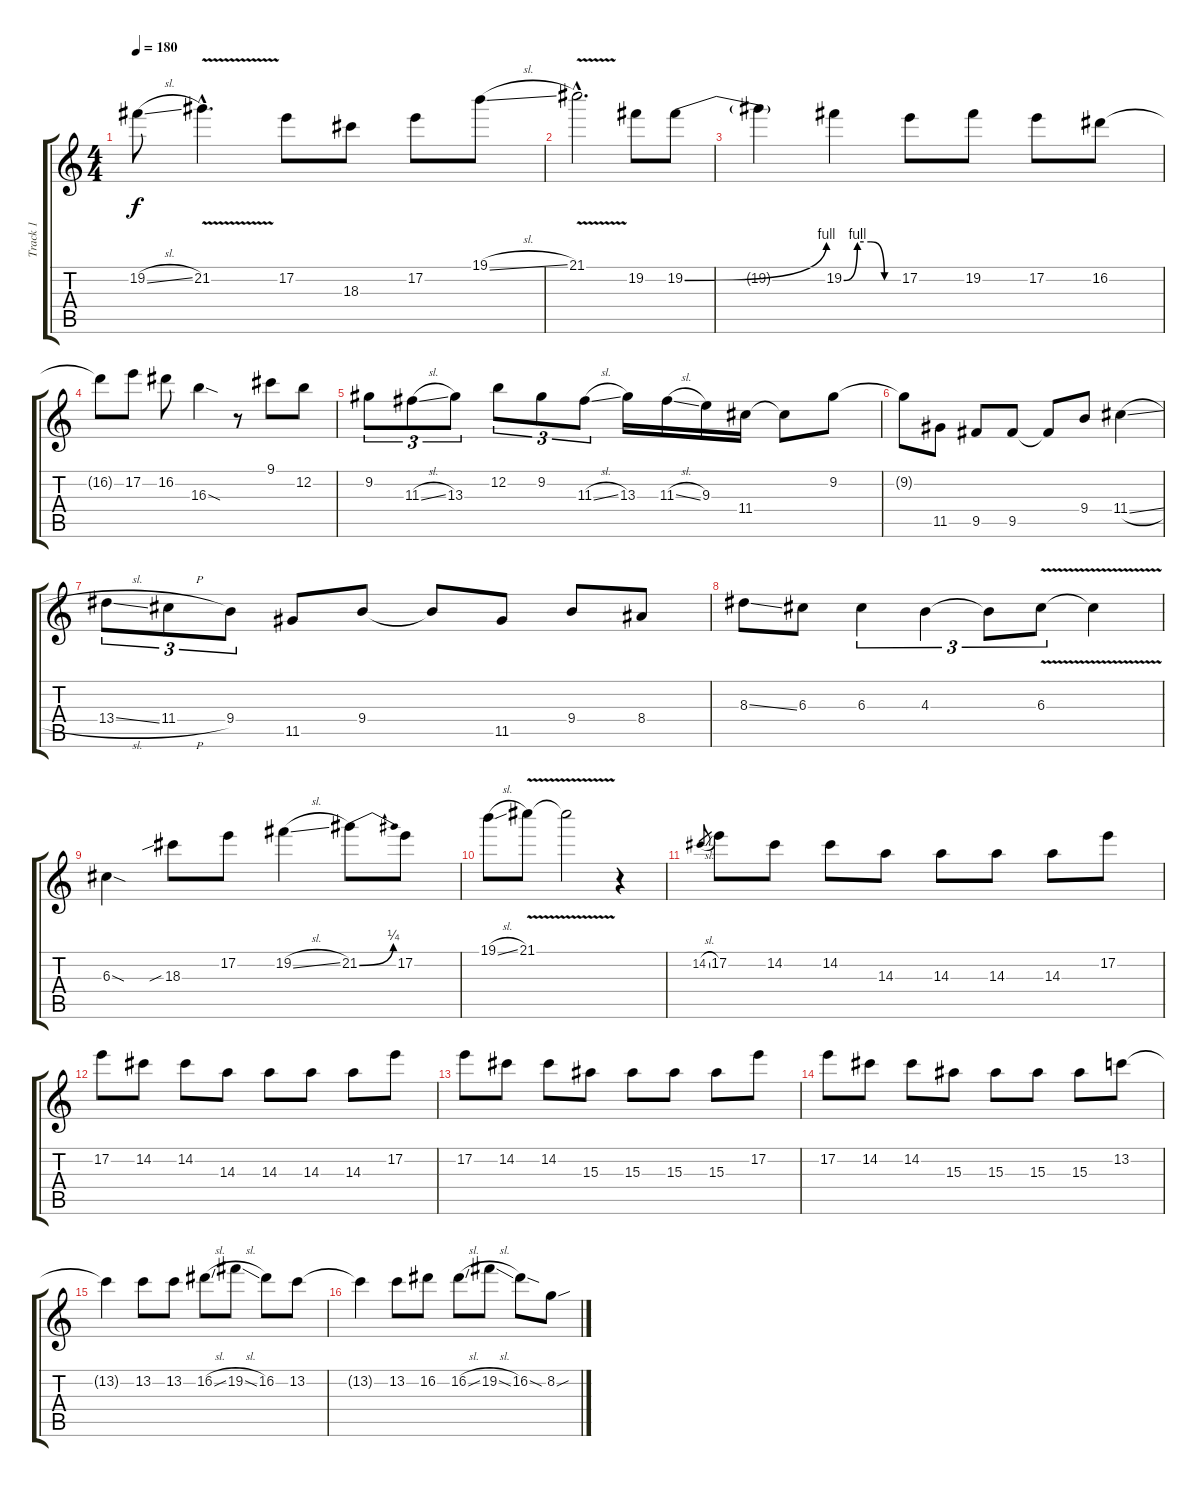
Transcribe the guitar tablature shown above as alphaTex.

\track ("Track 1" "Track 1") {instrument overdrivenguitar}
\staff {score tabs}
\tuning (E4 B3 G3 D3 A2 E2) {hide}
\ts (4 4)
\tempo 180
\clef g2
\ks c
19.2{sl}.8{dy f} 21.2{v hac}.4{d} 17.2.8 18.3.8 17.2.8 19.1{sl}.8 |
21.1{v hac}.2{d} 19.2.8 19.2{be (bend 0 0 60 4)}.8 |
19.2{t}.4 19.2{be (custom 0 0 15 4 30 4 45 0 60 0)}.4 17.2.8 19.2.8 17.2.8 16.2.8 |
16.2{t}.8 17.2.8 16.2.8 16.3{sod}.4 r.8 9.1.8 12.2.8 |
9.2.8{tu (3 2)} 11.3{sl}.8{tu (3 2)} 13.3.8{tu (3 2)} 12.2.8{tu (3 2)} 9.2.8{tu (3 2)} 11.3{sl}.8{tu (3 2)} 13.3.16 11.3{sl}.16 9.3.16 11.4.16 11.4{t}.8 9.2.8 |
9.2{t}.8 11.5.8 9.5.8 9.5.8 9.5{t}.8 9.4.8 11.4{sl}.4 |
13.4{sl}.8{tu (3 2)} 11.4{h}.8{tu (3 2)} 9.4.8{tu (3 2)} 11.5.8 9.4.8 9.4{t}.8 11.5.8 9.4.8 8.4.8 |
8.3{ss}.8 6.3.8 6.3.4{tu (3 2)} 4.3.4{tu (3 2)} 4.3{t}.8{tu (3 2)} 6.3{v}.8{tu (3 2)} 6.3{t}.4 |
6.3{sod}.4 18.3{sib}.8 17.2.8 19.2{sl}.4 21.2{be (bend 0 0 60 1)}.8 17.2.8 |
19.1{sl}.8 21.1{v}.8 21.1{t}.2 r.4 |
14.2{sl}.8{gr} 17.2.8 14.2.8 14.2.8 14.3.8 14.3.8 14.3.8 14.3.8 17.2.8 |
17.2.8 14.2.8 14.2.8 14.3.8 14.3.8 14.3.8 14.3.8 17.2.8 |
17.2.8 14.2.8 14.2.8 15.3.8 15.3.8 15.3.8 15.3.8 17.2.8 |
17.2.8 14.2.8 14.2.8 15.3.8 15.3.8 15.3.8 15.3.8 13.2.8 |
13.2{t}.4 13.2.8 13.2.8 16.2{sl}.8 19.2{sl}.8 16.2.8 13.2.8 |
13.2{t}.4 13.2.8 16.2.8 16.2{sl}.8 19.2{sl}.8 16.2{sod}.8 8.2{sou}.8
